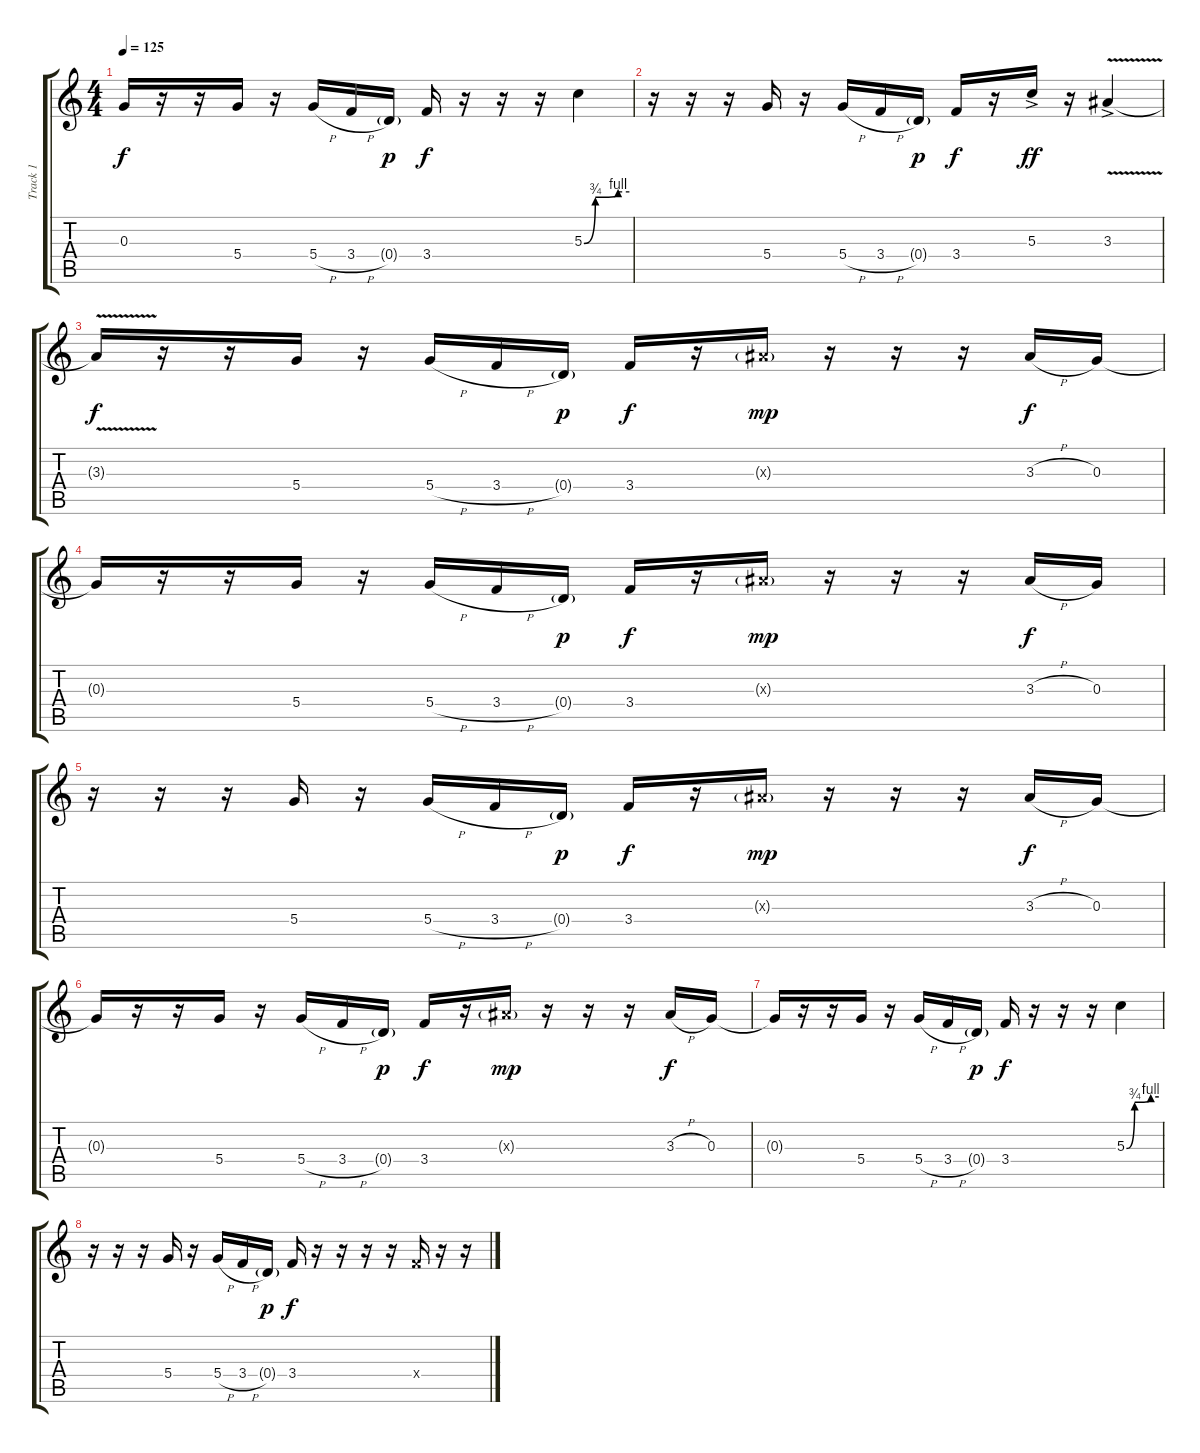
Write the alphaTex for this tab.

\track ("Track 1" "Track 1") {instrument electricguitarclean}
\staff {score tabs}
\tuning (E4 B3 G3 D3 A2 E2) {hide}
\ts (4 4)
\tempo 125
\clef g2
\ks c
0.3{t}.16{dy f} r.16 r.16 5.4.16 r.16 5.4{h}.16 3.4{h}.16 0.4{g}.16{dy p} 3.4.16{dy f} r.16 r.16 r.16 5.3{be (custom 0 0 15 3 45 4 60 4)}.4 |
r.16 r.16 r.16 5.4.16 r.16 5.4{h}.16 3.4{h}.16 0.4{g}.16{dy p} 3.4.16{dy f} r.16 5.3{ac}.16{dy ff} r.16 3.3{v ac}.4 |
3.3{t}.16{dy f} r.16 r.16 5.4.16 r.16 5.4{h}.16 3.4{h}.16 0.4{g}.16{dy p} 3.4.16{dy f} r.16 3.3{g x}.16{dy mp} r.16 r.16 r.16 3.3{h}.16{dy f} 0.3.16 |
0.3{t}.16 r.16 r.16 5.4.16 r.16 5.4{h}.16 3.4{h}.16 0.4{g}.16{dy p} 3.4.16{dy f} r.16 3.3{g x}.16{dy mp} r.16 r.16 r.16 3.3{h}.16{dy f} 0.3.16 |
r.16 r.16 r.16 5.4.16 r.16 5.4{h}.16 3.4{h}.16 0.4{g}.16{dy p} 3.4.16{dy f} r.16 3.3{g x}.16{dy mp} r.16 r.16 r.16 3.3{h}.16{dy f} 0.3.16 |
0.3{t}.16 r.16 r.16 5.4.16 r.16 5.4{h}.16 3.4{h}.16 0.4{g}.16{dy p} 3.4.16{dy f} r.16 3.3{g x}.16{dy mp} r.16 r.16 r.16 3.3{h}.16{dy f} 0.3.16 |
0.3{t}.16 r.16 r.16 5.4.16 r.16 5.4{h}.16 3.4{h}.16 0.4{g}.16{dy p} 3.4.16{dy f} r.16 r.16 r.16 5.3{be (custom 0 0 15 3 45 4 60 4)}.4 |
r.16 r.16 r.16 5.4.16 r.16 5.4{h}.16 3.4{h}.16 0.4{g}.16{dy p} 3.4.16{dy f} r.16 r.16 r.16 r.16 3.4{x}.16 r.16 r.16
